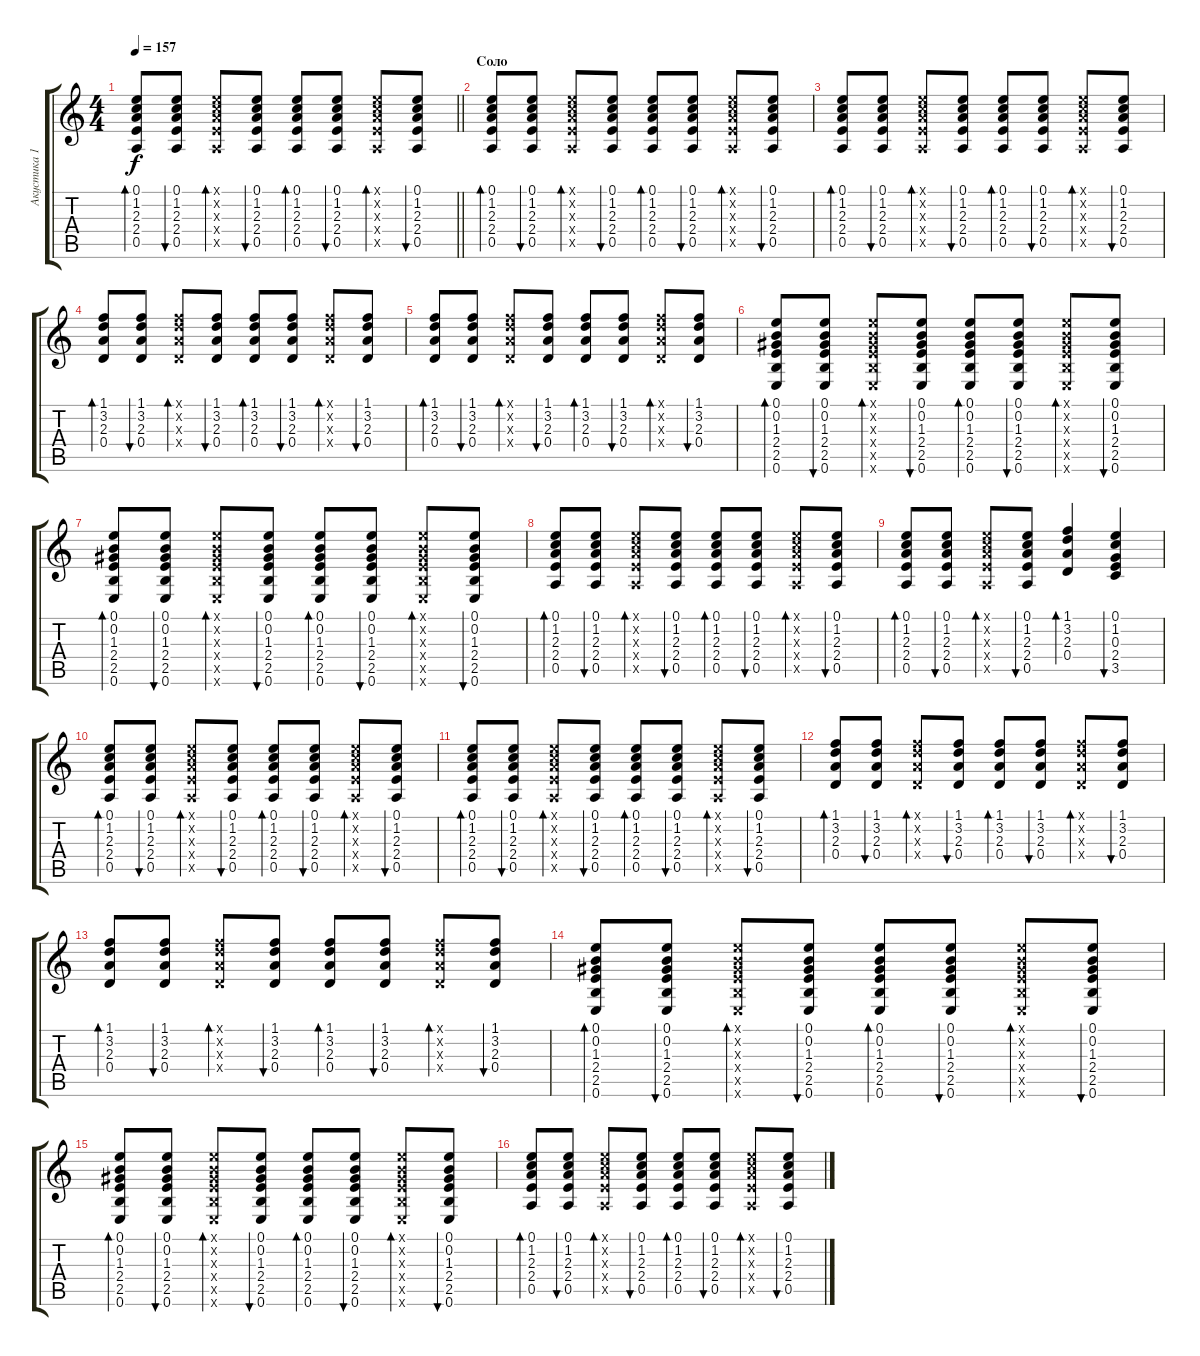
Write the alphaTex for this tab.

\track ("Акустика 1" "Акустика 1") {instrument acousticguitarsteel}
\staff {score tabs}
\tuning (E4 B3 G3 D3 A2 E2) {hide}
\ts (4 4)
\tempo 157
\clef g2
\barLineRight lightlight
\ks c
(0.1 1.2 2.3 2.4 0.5).8{bd 30 dy f} (0.1 1.2 2.3 2.4 0.5).8{bu 30} (0.1{x} 1.2{x} 2.3{x} 2.4{x} 0.5{x}).8{bd 30} (0.1 1.2 2.3 2.4 0.5).8{bu 30} (0.1 1.2 2.3 2.4 0.5).8{bd 30} (0.1 1.2 2.3 2.4 0.5).8{bu 30} (0.1{x} 1.2{x} 2.3{x} 2.4{x} 0.5{x}).8{bd 30} (0.1 1.2 2.3 2.4 0.5).8{bu 30} |
\section ("" "Соло")
(0.1 1.2 2.3 2.4 0.5).8{bd 30} (0.1 1.2 2.3 2.4 0.5).8{bu 30} (0.1{x} 1.2{x} 2.3{x} 2.4{x} 0.5{x}).8{bd 30} (0.1 1.2 2.3 2.4 0.5).8{bu 30} (0.1 1.2 2.3 2.4 0.5).8{bd 30} (0.1 1.2 2.3 2.4 0.5).8{bu 30} (0.1{x} 1.2{x} 2.3{x} 2.4{x} 0.5{x}).8{bd 30} (0.1 1.2 2.3 2.4 0.5).8{bu 30} |
(0.1 1.2 2.3 2.4 0.5).8{bd 30} (0.1 1.2 2.3 2.4 0.5).8{bu 30} (0.1{x} 1.2{x} 2.3{x} 2.4{x} 0.5{x}).8{bd 30} (0.1 1.2 2.3 2.4 0.5).8{bu 30} (0.1 1.2 2.3 2.4 0.5).8{bd 30} (0.1 1.2 2.3 2.4 0.5).8{bu 30} (0.1{x} 1.2{x} 2.3{x} 2.4{x} 0.5{x}).8{bd 30} (0.1 1.2 2.3 2.4 0.5).8{bu 30} |
(1.1 3.2 2.3 0.4).8{bd 30} (1.1 3.2 2.3 0.4).8{bu 30} (1.1{x} 3.2{x} 2.3{x} 0.4{x}).8{bd 30} (1.1 3.2 2.3 0.4).8{bu 30} (1.1 3.2 2.3 0.4).8{bd 30} (1.1 3.2 2.3 0.4).8{bu 30} (1.1{x} 3.2{x} 2.3{x} 0.4{x}).8{bd 30} (1.1 3.2 2.3 0.4).8{bu 30} |
(1.1 3.2 2.3 0.4).8{bd 30} (1.1 3.2 2.3 0.4).8{bu 30} (1.1{x} 3.2{x} 2.3{x} 0.4{x}).8{bd 30} (1.1 3.2 2.3 0.4).8{bu 30} (1.1 3.2 2.3 0.4).8{bd 30} (1.1 3.2 2.3 0.4).8{bu 30} (1.1{x} 3.2{x} 2.3{x} 0.4{x}).8{bd 30} (1.1 3.2 2.3 0.4).8{bu 30} |
(0.1 0.2 1.3 2.4 2.5 0.6).8{bd 30} (0.1 0.2 1.3 2.4 2.5 0.6).8{bu 30} (0.1{x} 0.2{x} 1.3{x} 2.4{x} 2.5{x} 0.6{x}).8{bd 30} (0.1 0.2 1.3 2.4 2.5 0.6).8{bu 30} (0.1 0.2 1.3 2.4 2.5 0.6).8{bd 30} (0.1 0.2 1.3 2.4 2.5 0.6).8{bu 30} (0.1{x} 0.2{x} 1.3{x} 2.4{x} 2.5{x} 0.6{x}).8{bd 30} (0.1 0.2 1.3 2.4 2.5 0.6).8{bu 30} |
(0.1 0.2 1.3 2.4 2.5 0.6).8{bd 30} (0.1 0.2 1.3 2.4 2.5 0.6).8{bu 30} (0.1{x} 0.2{x} 1.3{x} 2.4{x} 2.5{x} 0.6{x}).8{bd 30} (0.1 0.2 1.3 2.4 2.5 0.6).8{bu 30} (0.1 0.2 1.3 2.4 2.5 0.6).8{bd 30} (0.1 0.2 1.3 2.4 2.5 0.6).8{bu 30} (0.1{x} 0.2{x} 1.3{x} 2.4{x} 2.5{x} 0.6{x}).8{bd 30} (0.1 0.2 1.3 2.4 2.5 0.6).8{bu 30} |
(0.1 1.2 2.3 2.4 0.5).8{bd 30} (0.1 1.2 2.3 2.4 0.5).8{bu 30} (0.1{x} 1.2{x} 2.3{x} 2.4{x} 0.5{x}).8{bd 30} (0.1 1.2 2.3 2.4 0.5).8{bu 30} (0.1 1.2 2.3 2.4 0.5).8{bd 30} (0.1 1.2 2.3 2.4 0.5).8{bu 30} (0.1{x} 1.2{x} 2.3{x} 2.4{x} 0.5{x}).8{bd 30} (0.1 1.2 2.3 2.4 0.5).8{bu 30} |
(0.1 1.2 2.3 2.4 0.5).8{bd 30} (0.1 1.2 2.3 2.4 0.5).8{bu 30} (0.1{x} 1.2{x} 2.3{x} 2.4{x} 0.5{x}).8{bd 30} (0.1 1.2 2.3 2.4 0.5).8{bu 30} (1.1 3.2 2.3 0.4).4{bd 30} (0.1 1.2 0.3 2.4 3.5).4{bu 30} |
(0.1 1.2 2.3 2.4 0.5).8{bd 30} (0.1 1.2 2.3 2.4 0.5).8{bu 30} (0.1{x} 1.2{x} 2.3{x} 2.4{x} 0.5{x}).8{bd 30} (0.1 1.2 2.3 2.4 0.5).8{bu 30} (0.1 1.2 2.3 2.4 0.5).8{bd 30} (0.1 1.2 2.3 2.4 0.5).8{bu 30} (0.1{x} 1.2{x} 2.3{x} 2.4{x} 0.5{x}).8{bd 30} (0.1 1.2 2.3 2.4 0.5).8{bu 30} |
(0.1 1.2 2.3 2.4 0.5).8{bd 30} (0.1 1.2 2.3 2.4 0.5).8{bu 30} (0.1{x} 1.2{x} 2.3{x} 2.4{x} 0.5{x}).8{bd 30} (0.1 1.2 2.3 2.4 0.5).8{bu 30} (0.1 1.2 2.3 2.4 0.5).8{bd 30} (0.1 1.2 2.3 2.4 0.5).8{bu 30} (0.1{x} 1.2{x} 2.3{x} 2.4{x} 0.5{x}).8{bd 30} (0.1 1.2 2.3 2.4 0.5).8{bu 30} |
(1.1 3.2 2.3 0.4).8{bd 30} (1.1 3.2 2.3 0.4).8{bu 30} (1.1{x} 3.2{x} 2.3{x} 0.4{x}).8{bd 30} (1.1 3.2 2.3 0.4).8{bu 30} (1.1 3.2 2.3 0.4).8{bd 30} (1.1 3.2 2.3 0.4).8{bu 30} (1.1{x} 3.2{x} 2.3{x} 0.4{x}).8{bd 30} (1.1 3.2 2.3 0.4).8{bu 30} |
(1.1 3.2 2.3 0.4).8{bd 30} (1.1 3.2 2.3 0.4).8{bu 30} (1.1{x} 3.2{x} 2.3{x} 0.4{x}).8{bd 30} (1.1 3.2 2.3 0.4).8{bu 30} (1.1 3.2 2.3 0.4).8{bd 30} (1.1 3.2 2.3 0.4).8{bu 30} (1.1{x} 3.2{x} 2.3{x} 0.4{x}).8{bd 30} (1.1 3.2 2.3 0.4).8{bu 30} |
(0.1 0.2 1.3 2.4 2.5 0.6).8{bd 30} (0.1 0.2 1.3 2.4 2.5 0.6).8{bu 30} (0.1{x} 0.2{x} 1.3{x} 2.4{x} 2.5{x} 0.6{x}).8{bd 30} (0.1 0.2 1.3 2.4 2.5 0.6).8{bu 30} (0.1 0.2 1.3 2.4 2.5 0.6).8{bd 30} (0.1 0.2 1.3 2.4 2.5 0.6).8{bu 30} (0.1{x} 0.2{x} 1.3{x} 2.4{x} 2.5{x} 0.6{x}).8{bd 30} (0.1 0.2 1.3 2.4 2.5 0.6).8{bu 30} |
(0.1 0.2 1.3 2.4 2.5 0.6).8{bd 30} (0.1 0.2 1.3 2.4 2.5 0.6).8{bu 30} (0.1{x} 0.2{x} 1.3{x} 2.4{x} 2.5{x} 0.6{x}).8{bd 30} (0.1 0.2 1.3 2.4 2.5 0.6).8{bu 30} (0.1 0.2 1.3 2.4 2.5 0.6).8{bd 30} (0.1 0.2 1.3 2.4 2.5 0.6).8{bu 30} (0.1{x} 0.2{x} 1.3{x} 2.4{x} 2.5{x} 0.6{x}).8{bd 30} (0.1 0.2 1.3 2.4 2.5 0.6).8{bu 30} |
(0.1 1.2 2.3 2.4 0.5).8{bd 30} (0.1 1.2 2.3 2.4 0.5).8{bu 30} (0.1{x} 1.2{x} 2.3{x} 2.4{x} 0.5{x}).8{bd 30} (0.1 1.2 2.3 2.4 0.5).8{bu 30} (0.1 1.2 2.3 2.4 0.5).8{bd 30} (0.1 1.2 2.3 2.4 0.5).8{bu 30} (0.1{x} 1.2{x} 2.3{x} 2.4{x} 0.5{x}).8{bd 30} (0.1 1.2 2.3 2.4 0.5).8{bu 30}
